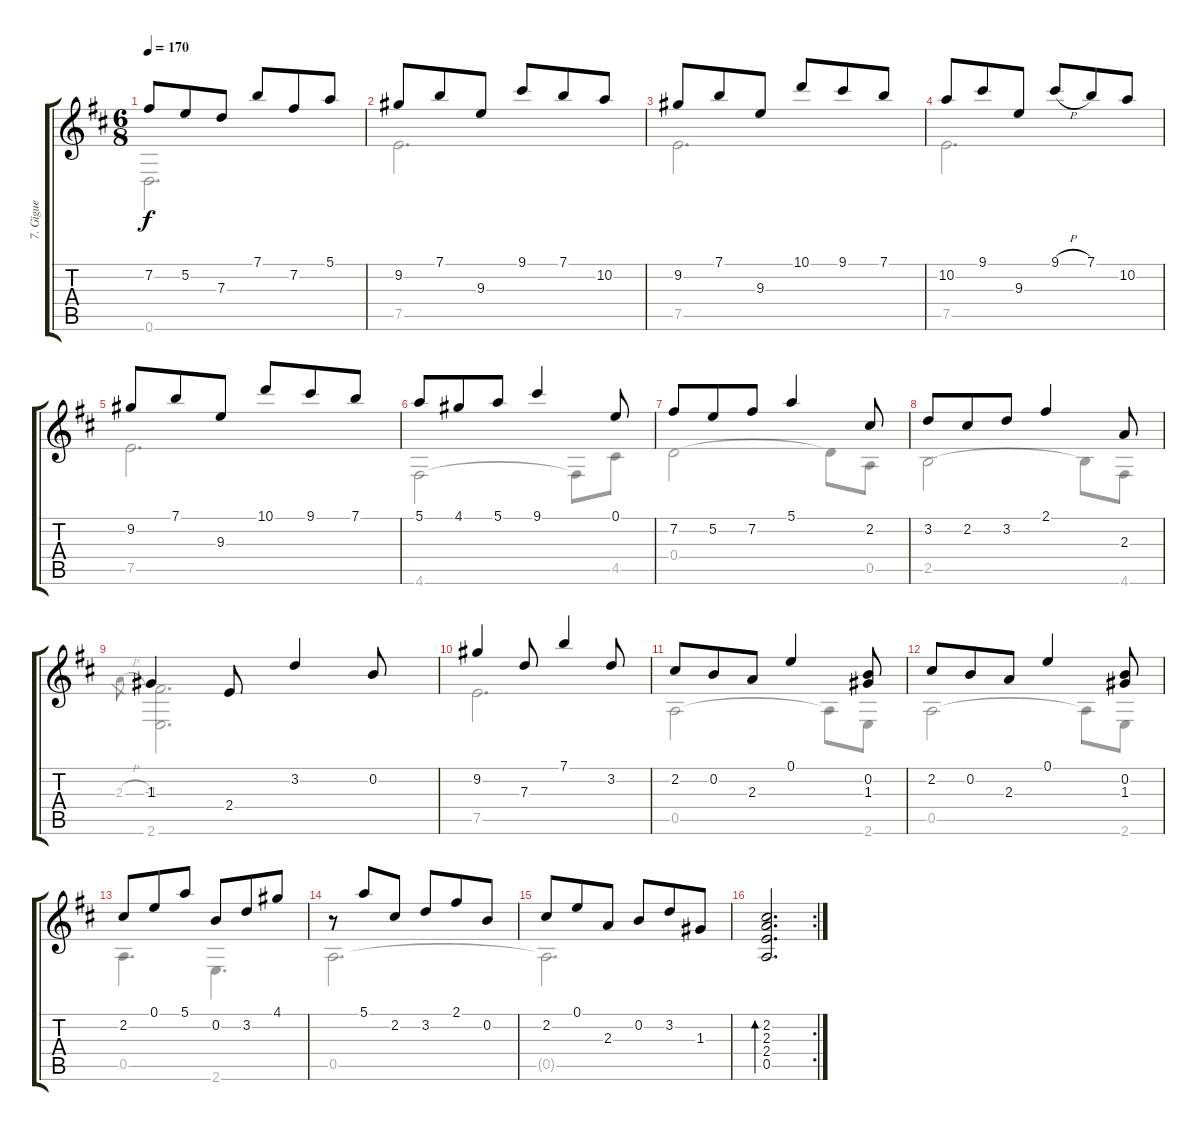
\track ("7. Gigue" "7. Gigue") {instrument acousticguitarnylon}
\staff {score tabs}
\tuning (E4 B3 G3 D3 A2 D2) {hide}
\voice
\ts (6 8)
\tempo 170
\clef g2
\ks d
7.2.8{dy f} 5.2.8 7.3.8 7.1.8 7.2.8 5.1.8 |
9.2.8 7.1.8 9.3.8 9.1.8 7.1.8 10.2.8 |
9.2.8 7.1.8 9.3.8 10.1.8 9.1.8 7.1.8 |
10.2.8 9.1.8 9.3.8 9.1{h}.8 7.1.8 10.2.8 |
9.2.8 7.1.8 9.3.8 10.1.8 9.1.8 7.1.8 |
5.1.8 4.1.8 5.1.8 9.1.4 0.1.8 |
7.2.8 5.2.8 7.2.8 5.1.4 2.2.8 |
3.2.8 2.2.8 3.2.8 2.1.4 2.3.8 |
1.3.4 2.4.8 3.2.4 0.2.8 |
9.2.4 7.3.8 7.1.4 3.2.8 |
2.2.8 0.2.8 2.3.8 0.1.4 (0.2 1.3).8 |
2.2.8 0.2.8 2.3.8 0.1.4 (0.2 1.3).8 |
2.2.8 0.1.8 5.1.8 0.2.8 3.2.8 4.1.8 |
r.8 5.1.8 2.2.8 3.2.8 2.1.8 0.2.8 |
2.2.8 0.1.8 2.3.8 0.2.8 3.2.8 1.3.8 |
\rc 2
(2.2 2.3 2.4 0.5).2{d bd 30}
\voice
\clef g2
\ottava regular
\simile none
\ks d
0.6.2{d dy f} |
7.5.2{d} |
7.5.2{d} |
7.5.2{d} |
7.5.2{d} |
4.6.2 4.6{t}.8 4.5.8 |
0.4.2 0.4{t}.8 0.5.8 |
2.5.2 2.5{t}.8 4.6.8 |
2.3{h}.8{gr} (-1.3 2.6).2{d} |
7.5.2{d} |
0.5.2 0.5{t}.8 2.6.8 |
0.5.2 0.5{t}.8 2.6.8 |
0.5.4{d} 2.6.4{d} |
0.5.2{d} |
0.5{t}.2{d} |
